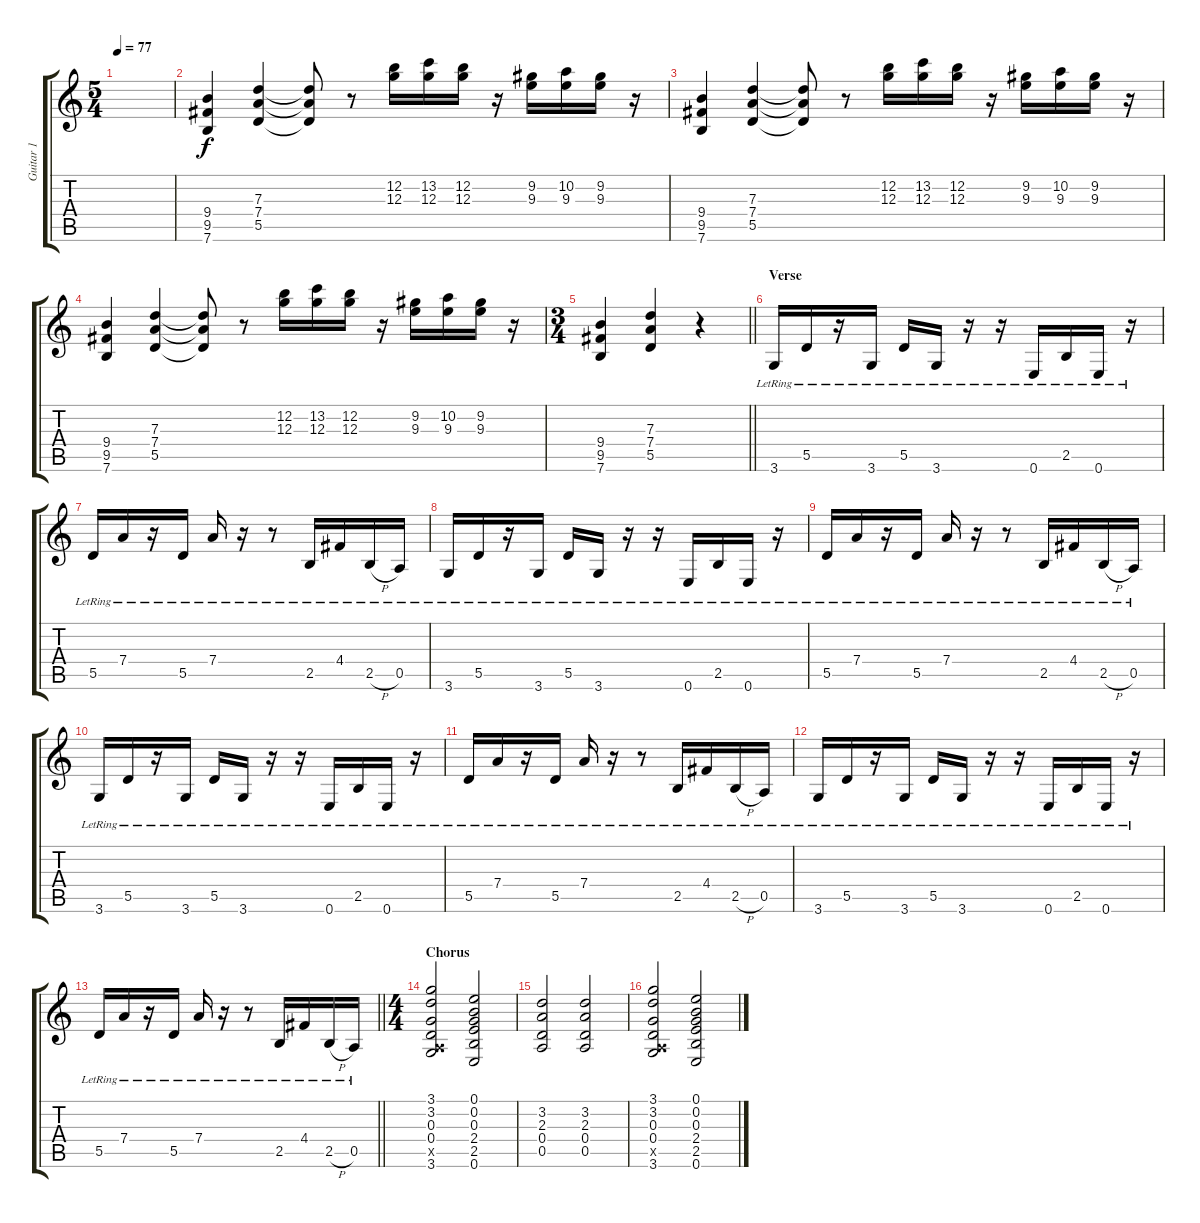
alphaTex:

\track ("Guitar 1" "Guitar 1") {instrument overdrivenguitar}
\staff {score tabs}
\tuning (E4 B3 G3 D3 A2 E2) {hide}
\ts (5 4)
\tempo 77
\clef g2
\ks c
|
(9.4 9.5 7.6).4 (7.3 7.4 5.5).4 (7.3{t} 7.4{t} 5.5{t}).8 r.8 (12.2 12.3).16 (13.2 12.3).16 (12.2 12.3).16 r.16 (9.2 9.3).16 (10.2 9.3).16 (9.2 9.3).16 r.16 |
(9.4 9.5 7.6).4 (7.3 7.4 5.5).4 (7.3{t} 7.4{t} 5.5{t}).8 r.8 (12.2 12.3).16 (13.2 12.3).16 (12.2 12.3).16 r.16 (9.2 9.3).16 (10.2 9.3).16 (9.2 9.3).16 r.16 |
(9.4 9.5 7.6).4 (7.3 7.4 5.5).4 (7.3{t} 7.4{t} 5.5{t}).8 r.8 (12.2 12.3).16 (13.2 12.3).16 (12.2 12.3).16 r.16 (9.2 9.3).16 (10.2 9.3).16 (9.2 9.3).16 r.16 |
\ts (3 4)
\barLineRight lightlight
(9.4 9.5 7.6).4 (7.3 7.4 5.5).4 r.4 |
\section ("" "Verse")
3.6{lr}.16 5.5{lr}.16 r.16 3.6{lr}.16 5.5{lr}.16 3.6{lr}.16 r.16 r.16 0.6{lr}.16 2.5{lr}.16 0.6{lr}.16 r.16 |
5.5{lr}.16 7.4{lr}.16 r.16 5.5{lr}.16 7.4{lr}.16 r.16 r.8 2.5{lr}.16 4.4{lr}.16 2.5{h lr}.16 0.5{lr}.16 |
3.6{lr}.16 5.5{lr}.16 r.16 3.6{lr}.16 5.5{lr}.16 3.6{lr}.16 r.16 r.16 0.6{lr}.16 2.5{lr}.16 0.6{lr}.16 r.16 |
5.5{lr}.16 7.4{lr}.16 r.16 5.5{lr}.16 7.4{lr}.16 r.16 r.8 2.5{lr}.16 4.4{lr}.16 2.5{h lr}.16 0.5{lr}.16 |
3.6{lr}.16 5.5{lr}.16 r.16 3.6{lr}.16 5.5{lr}.16 3.6{lr}.16 r.16 r.16 0.6{lr}.16 2.5{lr}.16 0.6{lr}.16 r.16 |
5.5{lr}.16 7.4{lr}.16 r.16 5.5{lr}.16 7.4{lr}.16 r.16 r.8 2.5{lr}.16 4.4{lr}.16 2.5{h lr}.16 0.5{lr}.16 |
3.6{lr}.16 5.5{lr}.16 r.16 3.6{lr}.16 5.5{lr}.16 3.6{lr}.16 r.16 r.16 0.6{lr}.16 2.5{lr}.16 0.6{lr}.16 r.16 |
\barLineRight lightlight
5.5{lr}.16 7.4{lr}.16 r.16 5.5{lr}.16 7.4{lr}.16 r.16 r.8 2.5{lr}.16 4.4{lr}.16 2.5{h lr}.16 0.5{lr}.16 |
\ts (4 4)
\section ("" "Chorus")
(3.1 3.2 0.3 0.4 0.5{x} 3.6).2 (0.1 0.2 0.3 2.4 2.5 0.6).2 |
(3.2 2.3 0.4 0.5).2 (3.2 2.3 0.4 0.5).2 |
(3.1 3.2 0.3 0.4 0.5{x} 3.6).2 (0.1 0.2 0.3 2.4 2.5 0.6).2
